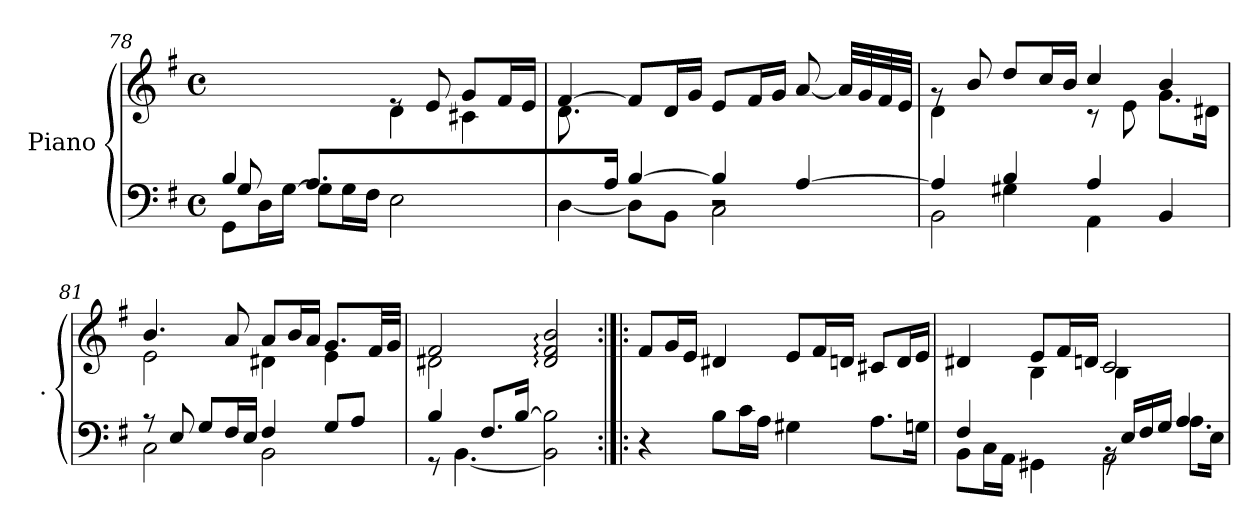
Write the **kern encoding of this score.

**kern	**kern
*part1	*part1
*staff2	*staff1
*I"Piano	*
*I'.	*
*clefF4	*clefG2
*k[f#]	*k[f#]
*M4/4	*M4/4
*met(c)	*met(c)
=78	=78
*^	*^
*	*^	*	*
4B/	8G/	8GG\L	4..ryy	2ryy
.	2..ryy	16D\L	.	.
.	.	[16G\JJ	.	.
8.A/L	.	8G\L]	.	.
.	.	16G\L	.	.
2ryy	.	16F#\JJ	16d\Jk	.
.	.	2E\	8re	4d\
.	.	.	8e/	.
.	.	.	8g/L	4c#X\
.	.	.	16f#/L	.
16ryy	.	.	16e/JJ	.
=79	=79	=79	=79	=79
8.ryy	[4D\	2ryy	[4f#/	8.d\L
16A/Jk	.	.	.	2ryy
[4B/	8D\L]	.	8f#/L]	.
.	8BB\J	.	16d/L	.
.	.	.	16g/JJ	.
4B/]	2C\	2r	8e/L	.
.	.	.	16f#/L	.
.	.	.	16g/JJ	4ryy
[4A/	.	.	[8a/	.
.	.	.	32a/LLL]	.
.	.	.	32g/	.
.	.	.	32f#/	16ryy
.	.	.	32e/JJJ	.
=80	=80	=80	=80	=80
4A/]	2BB\	4ryy	8rg	4d\
.	.	.	8b/	.
4B/	.	4G#X\	8dd/L	4ryy
.	.	.	16cc/L	.
.	.	.	16b/JJ	.
4A/	4AA\	2ryy	4cc/	8r
.	.	.	.	8e\
4BB/	4ryy	.	4b/	8.g\L
.	.	.	.	16d#X\Jk
*	*v	*v	*	*
=81	=81	=81	=81
8r	2C\	4.b/	2e\
8E/	.	.	.
8G/L	.	.	.
16F#/L	.	8a/	.
16E/JJ	.	.	.
4F#/	2BB\	8a/L	4d#X\
.	.	16b/L	.
.	.	16a/JJ	.
8G/L	.	8.g/L	4e\
8A/J	.	.	.
.	.	32f#/LL	.
.	.	32g/JJJ	.
=82	=82	=82	=82
*	*	*MM90	*
4B/	8r	2f#/	2d#X\
.	[4.BB\	.	.
8.F#/L	.	.	.
[16B/Jk	.	.	.
2BB\] 2B\]	2ryy	2d#/: 2f#/: 2b/:	2ryy
*v	*v	*	*
*	*v	*v
=83:|!|:	=83:|!|:
*	*MM96
4r	8f#/L
.	16g/L
.	16e/JJ
8B\L	4d#X/
16c\L	.
16A\JJ	.
4G#X\	8e/L
.	16f#/L
.	16dn/JJ
8.A\L	8c#X/L
.	16d/L
16Gn\Jk	16e/JJ
=84	=84
*^	*^
*	*^	*	*
2.ryy	4F#/	8BB\L	4d#X/	4ryy
.	.	16C\L	.	.
.	.	16AA\JJ	.	.
.	4GG#X\	4ryy	8e/L	4B\
.	.	.	16f#/L	.
.	.	.	16dn/JJ	.
.	16rBB	2AA\	2c/	4B\
.	16E/LL	.	.	.
.	16F#/	.	.	.
.	16G/JJ	.	.	.
4A/	8.A\L	.	.	4ryy
.	16E\Jk	.	.	.
*v	*v	*v	*	*
*	*v	*v
=	=
*-	*-
